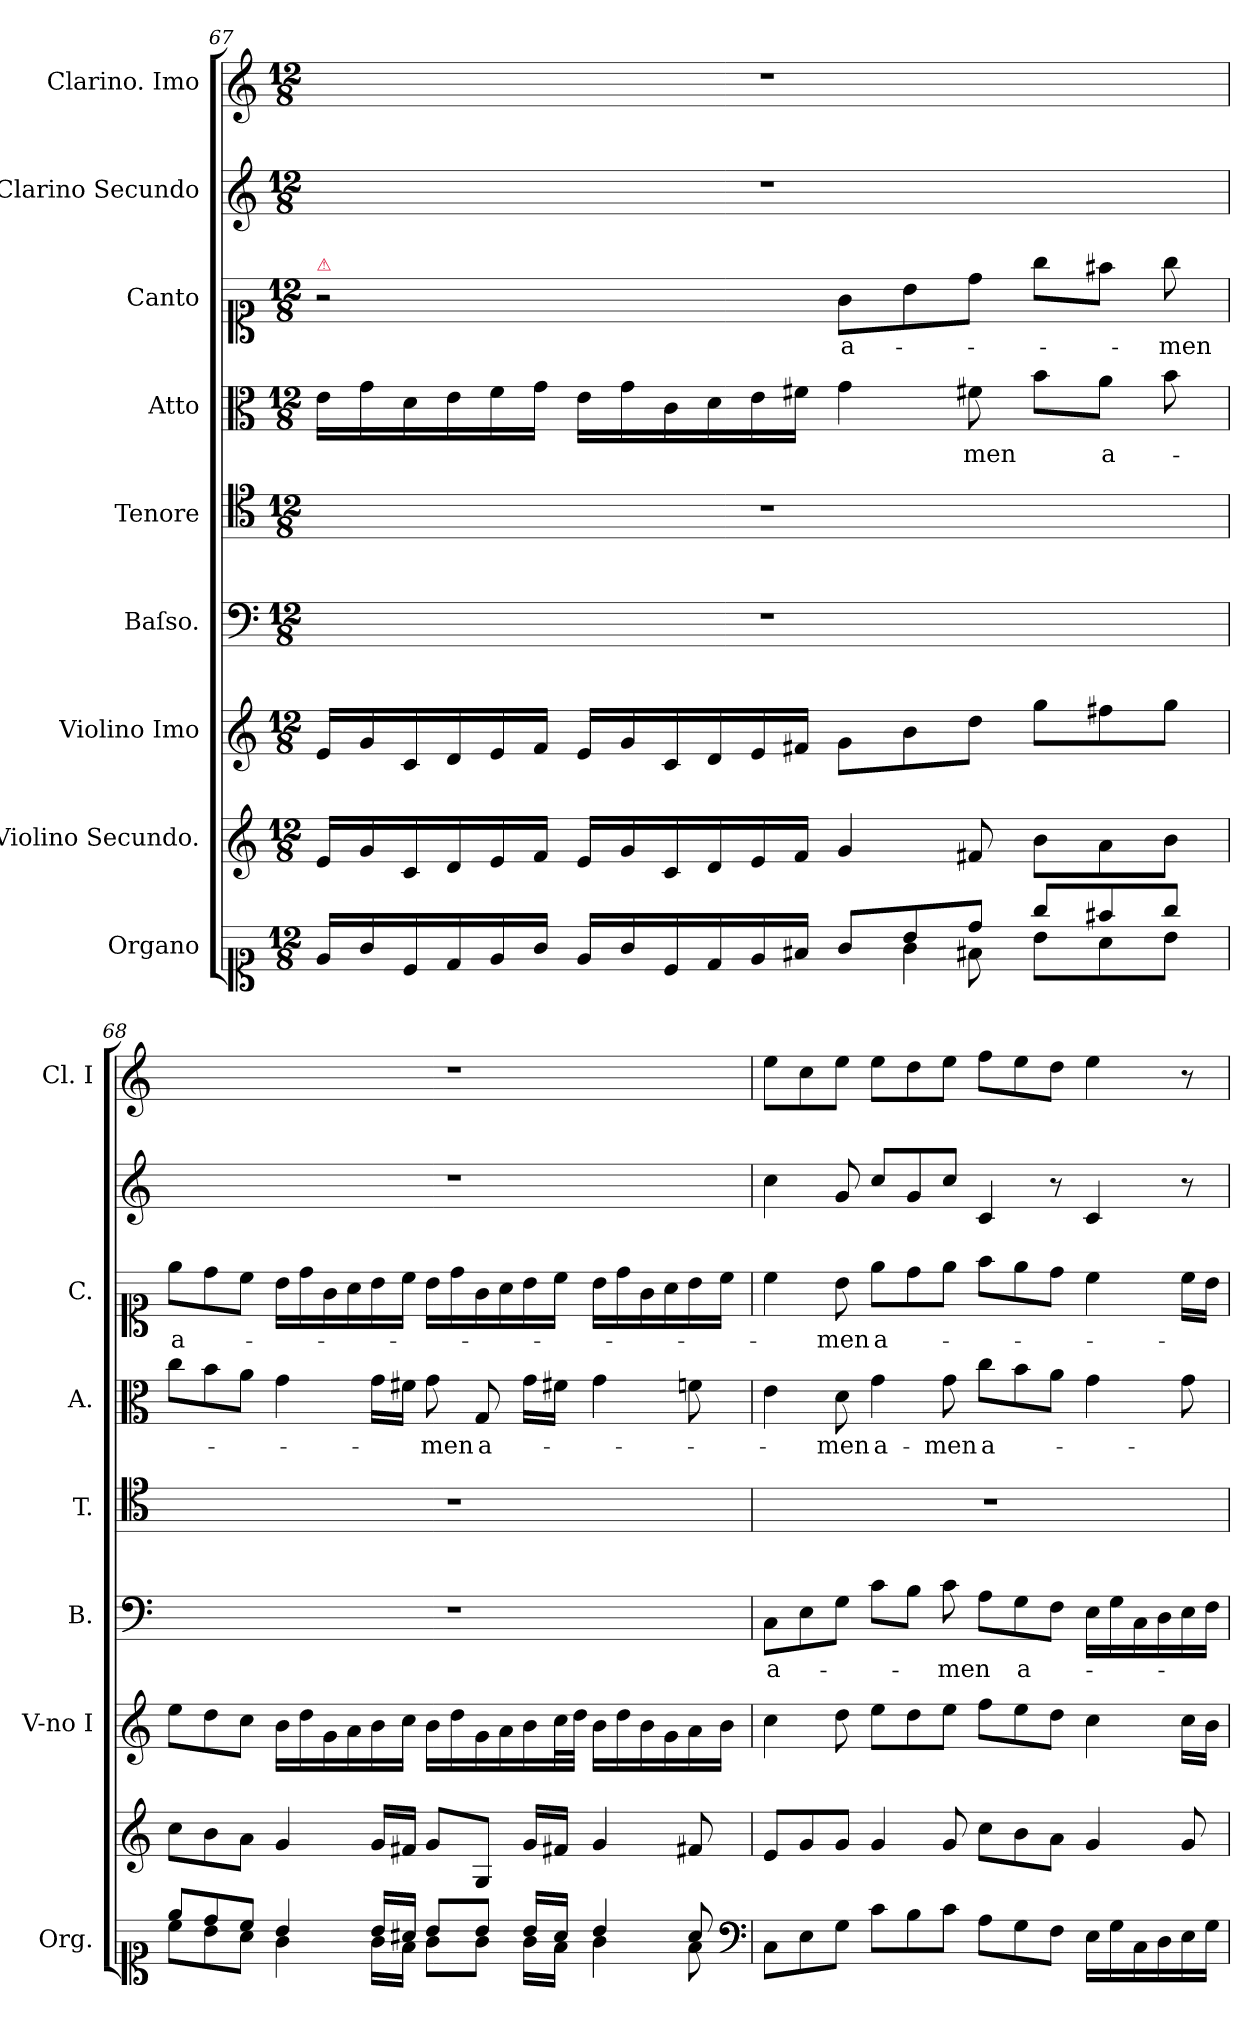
**kern	**kern	**kern	**kern	**text	**kern	**kern	**text	**kern	**text	**kern	**kern
*part9	*part8	*part7	*part6	*part6	*part5	*part4	*part4	*part3	*part3	*part2	*part1
*staff9	*staff8	*staff7	*staff6	*staff6	*staff5	*staff4	*staff4	*staff3	*staff3	*staff2	*staff1
*I"Organo	*I"Violino Secundo.	*I"Violino Imo	*I"Baſso.	*	*I"Tenore	*I"Atto	*	*I"Canto	*	*I"Clarino Secundo	*I"Clarino. Imo
*I'Org.	*	*I'V-no I	*I'B.	*	*I'T.	*I'A.	*	*I'C.	*	*	*I'Cl. I
*clefC1	*clefG2	*clefG2	*clefF4	*	*clefC4	*clefC3	*	*clefC1	*	*clefG2	*clefG2
*k[]	*k[]	*k[]	*k[]	*	*k[]	*k[]	*	*k[]	*	*k[]	*k[]
*C:	*C:	*C:	*C:	*	*C:	*C:	*	*C:	*	*C:	*C:
*M12/8	*M12/8	*M12/8	*M12/8	*	*M12/8	*M12/8	*	*M12/8	*	*M12/8	*M12/8
=67	=67	=67	=67	=67	=67	=67	=67	=67	=67	=67	=67
*^	*	*	*	*	*	*	*	*	*	*	*
!	!	!	!	!	!	!	!	!	!LO:TX:a:color=crimson:t=⚠	!	!	!
!	!	!	!	!	!	!	!	!	!LO:N:vis=2	!	!	!
16e/LL	2.ryy	16e/LL	16e/LL	1.r	.	1.r	16e\LL	.	2.r	.	1.r	1.r
16g/	.	16g/	16g/	.	.	.	16g\	.	.	.	.	.
16c/	.	16c/	16c/	.	.	.	16d\	.	.	.	.	.
16d/	.	16d/	16d/	.	.	.	16e\	.	.	.	.	.
16e/	.	16e/	16e/	.	.	.	16f\	.	.	.	.	.
16g/JJ	.	16f/JJ	16f/JJ	.	.	.	16g\JJ	.	.	.	.	.
16e/LL	.	16e/LL	16e/LL	.	.	.	16e\LL	.	.	.	.	.
16g/	.	16g/	16g/	.	.	.	16g\	.	.	.	.	.
16c/	.	16c/	16c/	.	.	.	16c\	.	.	.	.	.
16d/	.	16d/	16d/	.	.	.	16d\	.	.	.	.	.
16e/	.	16e/	16e/	.	.	.	16e\	.	.	.	.	.
16f#X/JJ	.	16f/JJ	16f#X/JJ	.	.	.	16f#X\JJ	.	.	.	.	.
8ryy	8g/L	4g/	8g\L	.	.	.	4g\	.	8g\L	a-	.	.
!LO:N:vis=4	!	!	!	!	!	!	!	!	!	!	!	!
8g\	8b/	.	8b\	.	.	.	.	.	8b\	.	.	.
8f#X\	8dd/J	8f#X/	8dd\J	.	.	.	8f#X\	-men	8dd\J	.	.	.
8b\L	8gg/L	8b\L	8gg\L	.	.	.	8b\L	.	8gg\L	.	.	.
8a\	8ff#X/	8a\	8ff#X\	.	.	.	8a\J	a-	8ff#X\J	.	.	.
8b\J	8gg/J	8b\J	8gg\J	.	.	.	8b\	.	8gg\	-men	.	.
=68	=68	=68	=68	=68	=68	=68	=68	=68	=68	=68	=68	=68
8ee/L	8cc\L	8cc\L	8ee\L	1.r	.	1.r	8cc\L	.	8ee\L	a-	1.r	1.r
8dd/	8b\	8b\	8dd\	.	.	.	8b\	.	8dd\	.	.	.
8cc/J	8a\J	8a\J	8cc\J	.	.	.	8a\J	.	8cc\J	.	.	.
4b/	4g\	4g/	16b\LL	.	.	.	4g\	.	16b\LL	.	.	.
.	.	.	16dd\	.	.	.	.	.	16dd\	.	.	.
.	.	.	16g\	.	.	.	.	.	16g\	.	.	.
.	.	.	16a\	.	.	.	.	.	16a\	.	.	.
16b/LL	16g\LL	16g/LL	16b\	.	.	.	16g\LL	.	16b\	.	.	.
16a#X/JJ	16f\JJ	16f#X/JJ	16cc\JJ	.	.	.	16f#X\JJ	.	16cc\JJ	.	.	.
8b/L	8g\L	8g/L	16b\LL	.	.	.	8g\	-men	16b\LL	.	.	.
.	.	.	16dd\	.	.	.	.	.	16dd\	.	.	.
8b/J	8g\J	8G/J	16g\	.	.	.	8G/	a-	16g\	.	.	.
.	.	.	16a\	.	.	.	.	.	16a\	.	.	.
16b/LL	16g\LL	16g/LL	16b\	.	.	.	16g\LL	.	16b\	.	.	.
16a#/JJ	16f\JJ	16f#X/JJ	32cc\L	.	.	.	16f#X\JJ	.	16cc\JJ	.	.	.
.	.	.	32dd\JJJ	.	.	.	.	.	.	.	.	.
4b/	4g\	4g/	16b\LL	.	.	.	4g\	.	16b\LL	.	.	.
.	.	.	16dd\	.	.	.	.	.	16dd\	.	.	.
.	.	.	16b\	.	.	.	.	.	16g\	.	.	.
.	.	.	16g\	.	.	.	.	.	16a\	.	.	.
8a#/	8f\	8f#X/	16a\	.	.	.	8fn\	.	16b\	.	.	.
.	.	.	16b\JJ	.	.	.	.	.	16cc\JJ	.	.	.
*v	*v	*	*	*	*	*	*	*	*	*	*	*
*clefF4	*	*	*	*	*	*	*	*	*	*	*
=69	=69	=69	=69	=69	=69	=69	=69	=69	=69	=69	=69
8C\L	8e/L	4cc\	8C\L	a-	1.r	4e\	.	4cc\	.	4cc\	8ee\L
8E\	8g/	.	8E\	.	.	.	.	.	.	.	8cc\
8G\J	8g/J	8dd\	8G\J	.	.	8d\	-men	8b\	-men	8g/	8ee\J
8c\L	4g/	8ee\L	8c\L	.	.	4g\	a-	8ee\L	a-	8cc/L	8ee\L
8B\	.	8dd\	8B\J	.	.	.	.	8dd\	.	8g/	8dd\
8c\J	8g/	8ee\J	8c\	-men	.	8g\	-men	8ee\J	.	8cc/J	8ee\J
8A\L	8cc\L	8ff\L	8A\L	.	.	8cc\L	a-	8ff\L	.	4c/	8ff\L
8G\	8b\	8ee\	8G\	a-	.	8b\	.	8ee\	.	.	8ee\
8F\J	8a\J	8dd\J	8F\J	.	.	8a\J	.	8dd\J	.	8r	8dd\J
16E\LL	4g/	4cc\	16E\LL	.	.	4g\	.	4cc\	.	4c/	4ee\
16G\	.	.	16G\	.	.	.	.	.	.	.	.
16C\	.	.	16C\	.	.	.	.	.	.	.	.
16D\	.	.	16D\	.	.	.	.	.	.	.	.
16E\	8g/	16cc\LL	16E\	.	.	8g\	.	16cc\LL	.	8r	8r
16G\JJ	.	16b\JJ	16F\JJ	.	.	.	.	16b\JJ	.	.	.
=	=	=	=	=	=	=	=	=	=	=	=
*-	*-	*-	*-	*-	*-	*-	*-	*-	*-	*-	*-
